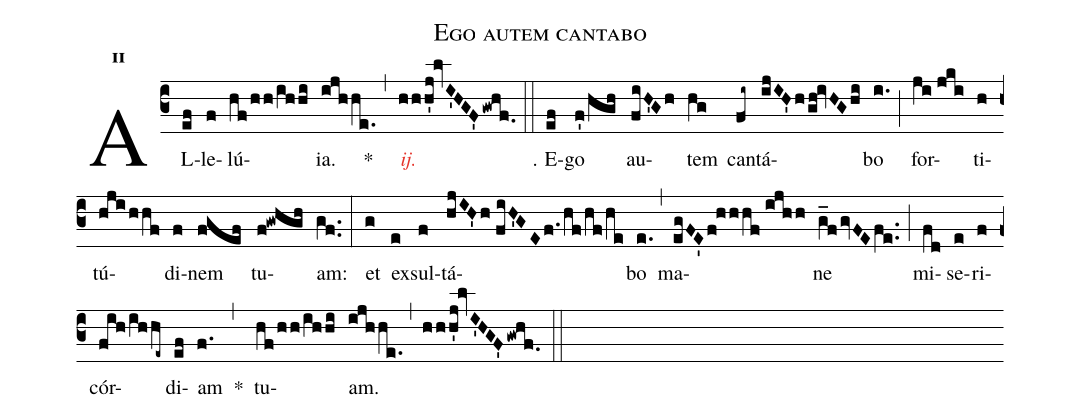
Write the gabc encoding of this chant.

name:Ego autem cantabo;
mode:2;
office-part:Alleluia;
%%
(c3) AL(ef)le(f)lú(hf/hh/ihhi)ia.(ijhhe.) *(,)
<c><i>ij.</i></c>(hhh'j!lvI'HGF'/gwhf.) (::)
℣. E(ef)go(f'/hgh) au(fiH'Gh)tem(hg) can(fi~)tá(ijIH'/h/gh!ivHG/hi)bo(i.) (;)
for(ji//jki)ti(h)tú(hji/hhf)di(f)nem(fgef) tu(f!gwhgh)am:(gf..) (:)
et(g) ex(e)sul(f)tá(hjIH'/h//fiH'GE/f./hf/hf/he)bo(e.) (,)
ma(egFE'/f!hhhf//ijhh)ne(g_f/gvFE/fe..) (;)
mi(fd)se(e)ri(f)cór(fih/ihhe~)di(ef)am(f.) *(,)
tu(hf/hh/ihhi)am.(ijhhe.) (,)
(hhh'j!lvI'HGF'/gwhf.) (::)
